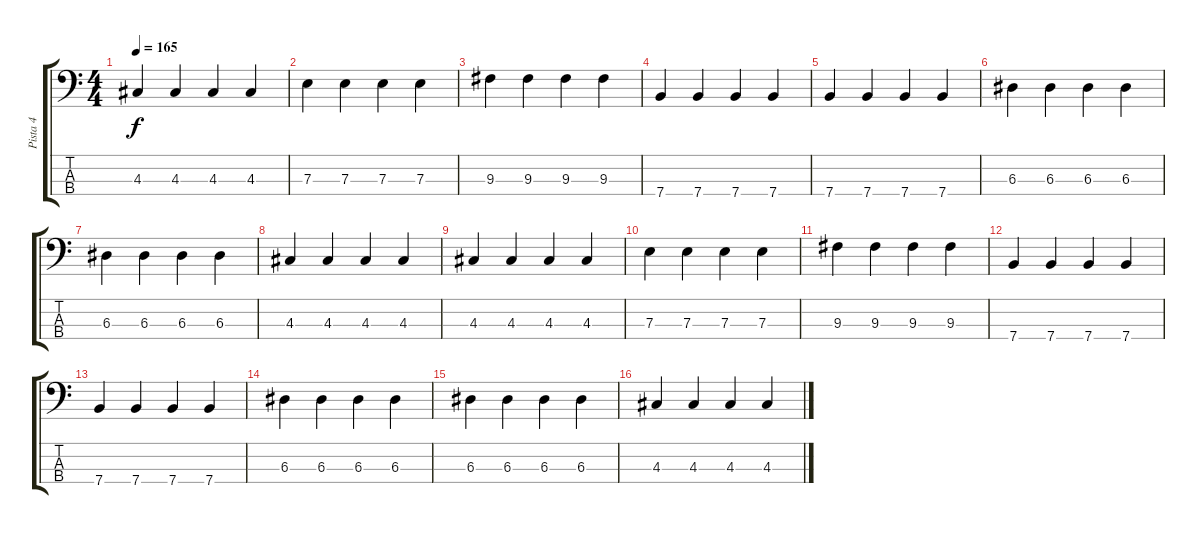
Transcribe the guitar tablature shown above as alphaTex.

\track ("Pista 4" "Pista 4") {instrument electricbasspick}
\staff {score tabs}
\tuning (G2 D2 A1 E1) {hide}
\ts (4 4)
\tempo 165
\clef f4
\ks c
4.3.4{dy f} 4.3.4 4.3.4 4.3.4 |
7.3.4 7.3.4 7.3.4 7.3.4 |
9.3.4 9.3.4 9.3.4 9.3.4 |
7.4.4 7.4.4 7.4.4 7.4.4 |
7.4.4 7.4.4 7.4.4 7.4.4 |
6.3.4 6.3.4 6.3.4 6.3.4 |
6.3.4 6.3.4 6.3.4 6.3.4 |
4.3.4 4.3.4 4.3.4 4.3.4 |
4.3.4 4.3.4 4.3.4 4.3.4 |
7.3.4 7.3.4 7.3.4 7.3.4 |
9.3.4 9.3.4 9.3.4 9.3.4 |
7.4.4 7.4.4 7.4.4 7.4.4 |
7.4.4 7.4.4 7.4.4 7.4.4 |
6.3.4 6.3.4 6.3.4 6.3.4 |
6.3.4 6.3.4 6.3.4 6.3.4 |
4.3.4 4.3.4 4.3.4 4.3.4
